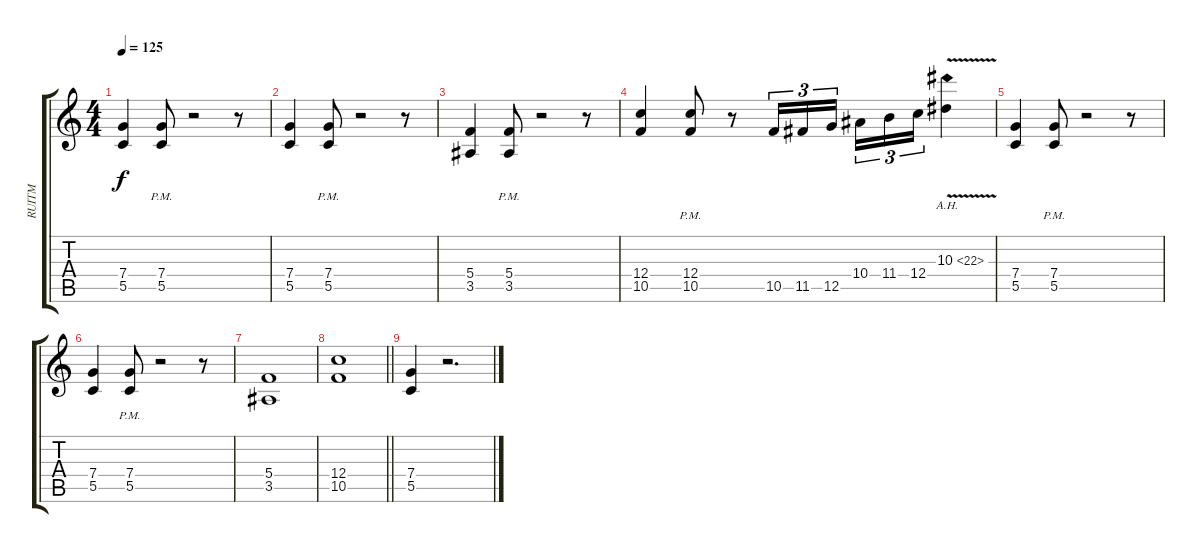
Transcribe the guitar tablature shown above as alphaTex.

\track ("RUITM" "RUITM") {instrument distortionguitar}
\staff {score tabs}
\tuning (D4 A3 F3 C3 G2 D2) {hide}
\ts (4 4)
\tempo 125
\clef g2
\ks c
(7.4 5.5).4{dy f} (7.4{pm} 5.5{pm}).8 r.2 r.8 |
(7.4 5.5).4 (7.4{pm} 5.5{pm}).8 r.2 r.8 |
(5.4 3.5).4 (5.4{pm} 3.5{pm}).8 r.2 r.8 |
(12.4 10.5).4 (12.4{pm} 10.5{pm}).8 r.8 10.5.16{tu (3 2)} 11.5.16{tu (3 2)} 12.5.16{tu (3 2) beam splitsecondary} 10.4.16{tu (3 2)} 11.4.16{tu (3 2)} 12.4.16{tu (3 2)} 10.3{ah 12 v}.4 |
(7.4 5.5).4 (7.4{pm} 5.5{pm}).8 r.2 r.8 |
(7.4 5.5).4 (7.4{pm} 5.5{pm}).8 r.2 r.8 |
(5.4 3.5).1 |
\barLineRight lightlight
(12.4 10.5).1 |
(7.4 5.5).4 r.2{d}
